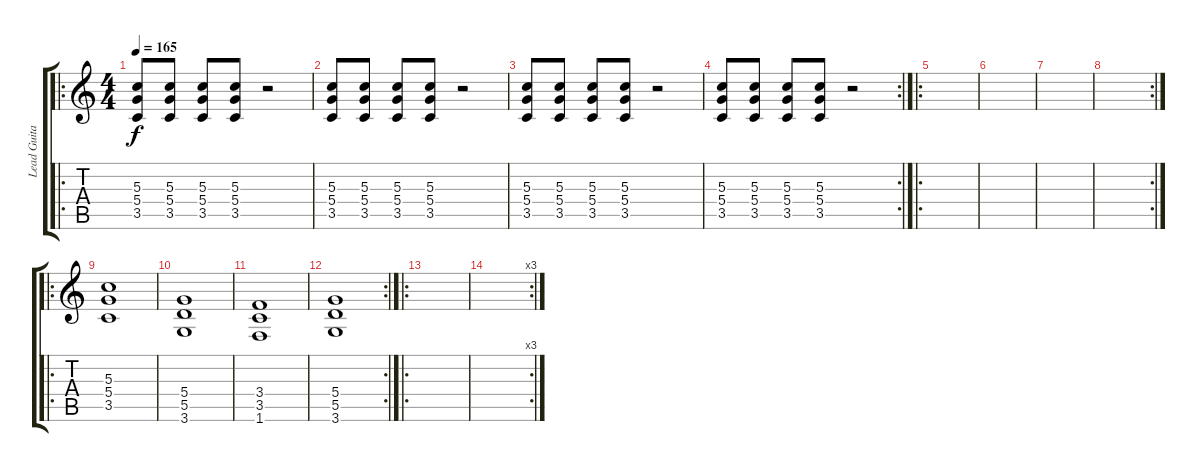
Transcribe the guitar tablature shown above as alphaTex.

\track ("Lead Guitar (pan left)" "Lead Guita") {instrument distortionguitar}
\staff {score tabs}
\tuning (E4 B3 G3 D3 A2 E2) {hide}
\ro
\ts (4 4)
\tempo 165
\clef g2
\ks c
(5.3 5.4 3.5).8{dy f instrument distortionguitar} (5.3 5.4 3.5).8 (5.3 5.4 3.5).8 (5.3 5.4 3.5).8 r.2 |
(5.3 5.4 3.5).8 (5.3 5.4 3.5).8 (5.3 5.4 3.5).8 (5.3 5.4 3.5).8 r.2 |
(5.3 5.4 3.5).8 (5.3 5.4 3.5).8 (5.3 5.4 3.5).8 (5.3 5.4 3.5).8 r.2 |
\rc 2
(5.3 5.4 3.5).8 (5.3 5.4 3.5).8 (5.3 5.4 3.5).8 (5.3 5.4 3.5).8 r.2 |
\ro
|
|
|
\rc 2
|
\ro
(5.3 5.4 3.5).1 |
(5.4 5.5 3.6).1 |
(3.4 3.5 1.6).1 |
\rc 2
(5.4 5.5 3.6).1 |
\ro
|
\rc 3
